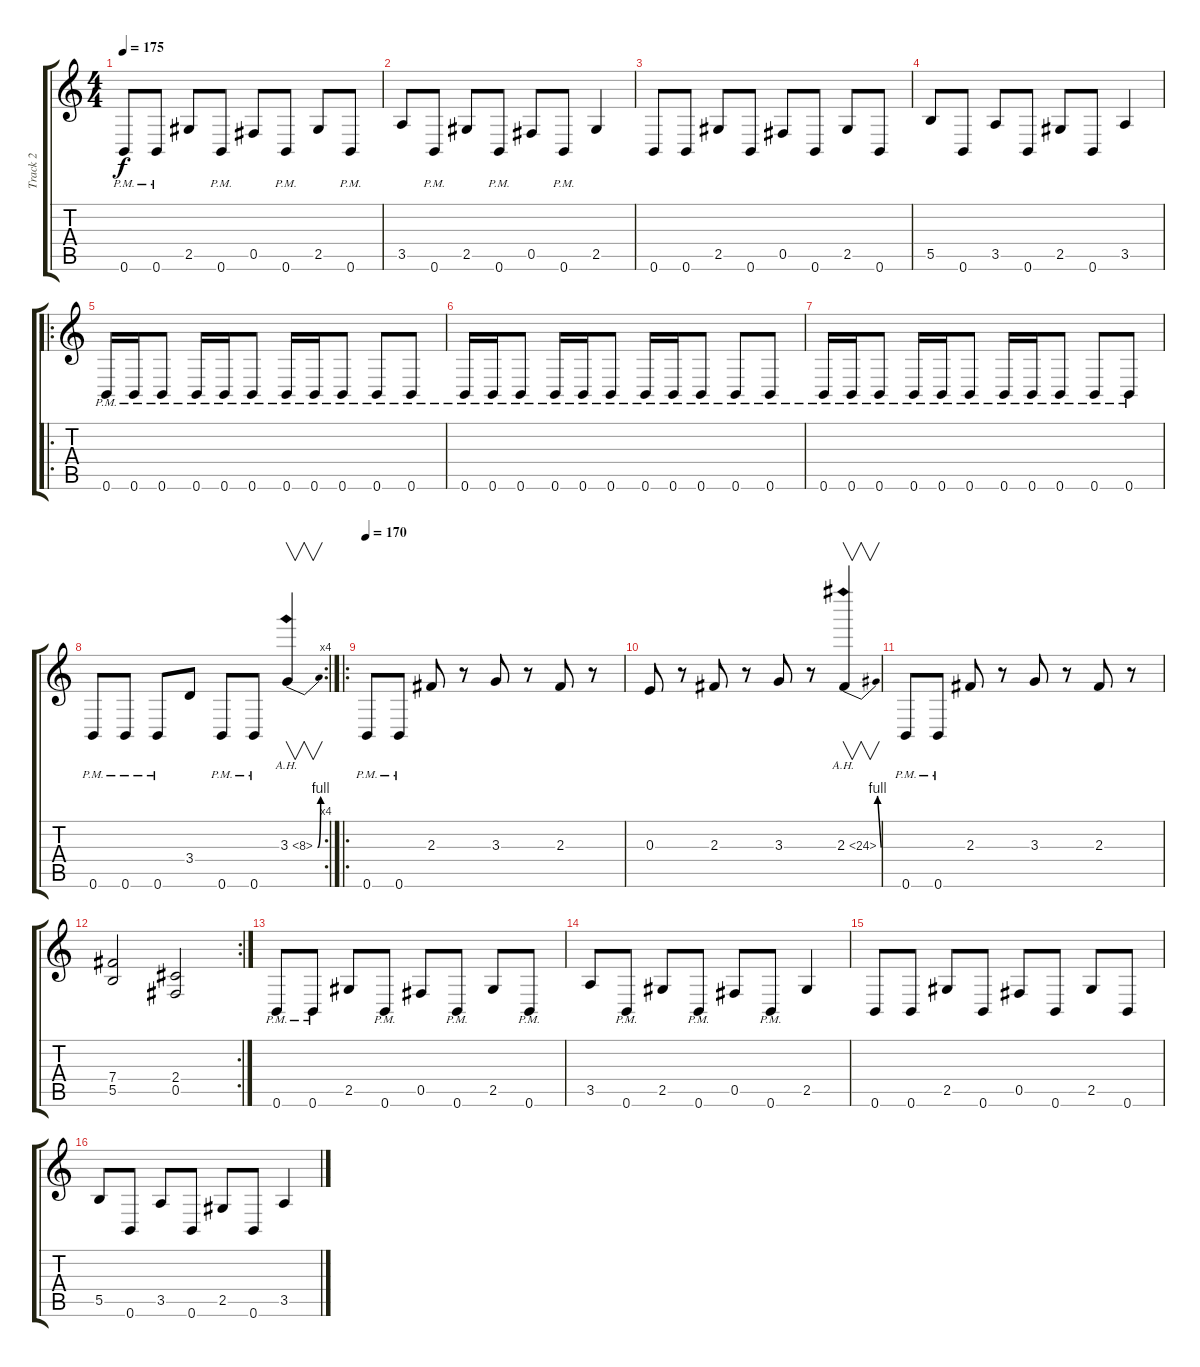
\track ("Track 2" "Track 2") {instrument distortionguitar}
\staff {score tabs}
\tuning (Db4 Ab3 E3 B2 Gb2 B1) {hide}
\ts (4 4)
\tempo 175
\clef g2
\ks c
0.6{pm}.8{dy f} 0.6{pm}.8 2.5.8 0.6{pm}.8 0.5.8 0.6{pm}.8 2.5.8 0.6{pm}.8 |
3.5.8 0.6{pm}.8 2.5.8 0.6{pm}.8 0.5.8 0.6{pm}.8 2.5.4 |
0.6.8 0.6.8 2.5.8 0.6.8 0.5.8 0.6.8 2.5.8 0.6.8 |
5.5.8 0.6.8 3.5.8 0.6.8 2.5.8 0.6.8 3.5.4 |
\ro
0.6{pm}.16 0.6{pm}.16 0.6{pm}.8 0.6{pm}.16 0.6{pm}.16 0.6{pm}.8 0.6{pm}.16 0.6{pm}.16 0.6{pm}.8 0.6{pm}.8 0.6{pm}.8 |
0.6{pm}.16 0.6{pm}.16 0.6{pm}.8 0.6{pm}.16 0.6{pm}.16 0.6{pm}.8 0.6{pm}.16 0.6{pm}.16 0.6{pm}.8 0.6{pm}.8 0.6{pm}.8 |
0.6{pm}.16 0.6{pm}.16 0.6{pm}.8 0.6{pm}.16 0.6{pm}.16 0.6{pm}.8 0.6{pm}.16 0.6{pm}.16 0.6{pm}.8 0.6{pm}.8 0.6{pm}.8 |
\rc 4
0.6{pm}.8 0.6{pm}.8 0.6{pm}.8 3.4.8 0.6{pm}.8 0.6{pm}.8 3.3{be (bend 0 0 60 4) ah 5}.4{v} |
\ro
\tempo 175
\tempo 170
0.6{pm}.8 0.6{pm}.8 2.3.8 r.8 3.3.8 r.8 2.3.8 r.8 |
0.3.8 r.8 2.3.8 r.8 3.3.8 r.8 2.3{be (bend 0 0 60 4) ah 22}.4{v} |
0.6{pm}.8 0.6{pm}.8 2.3.8 r.8 3.3.8 r.8 2.3.8 r.8 |
\rc 2
(7.4 5.5).2 (2.4 0.5).2 |
0.6{pm}.8 0.6{pm}.8 2.5.8 0.6{pm}.8 0.5.8 0.6{pm}.8 2.5.8 0.6{pm}.8 |
3.5.8 0.6{pm}.8 2.5.8 0.6{pm}.8 0.5.8 0.6{pm}.8 2.5.4 |
0.6.8 0.6.8 2.5.8 0.6.8 0.5.8 0.6.8 2.5.8 0.6.8 |
5.5.8 0.6.8 3.5.8 0.6.8 2.5.8 0.6.8 3.5.4
